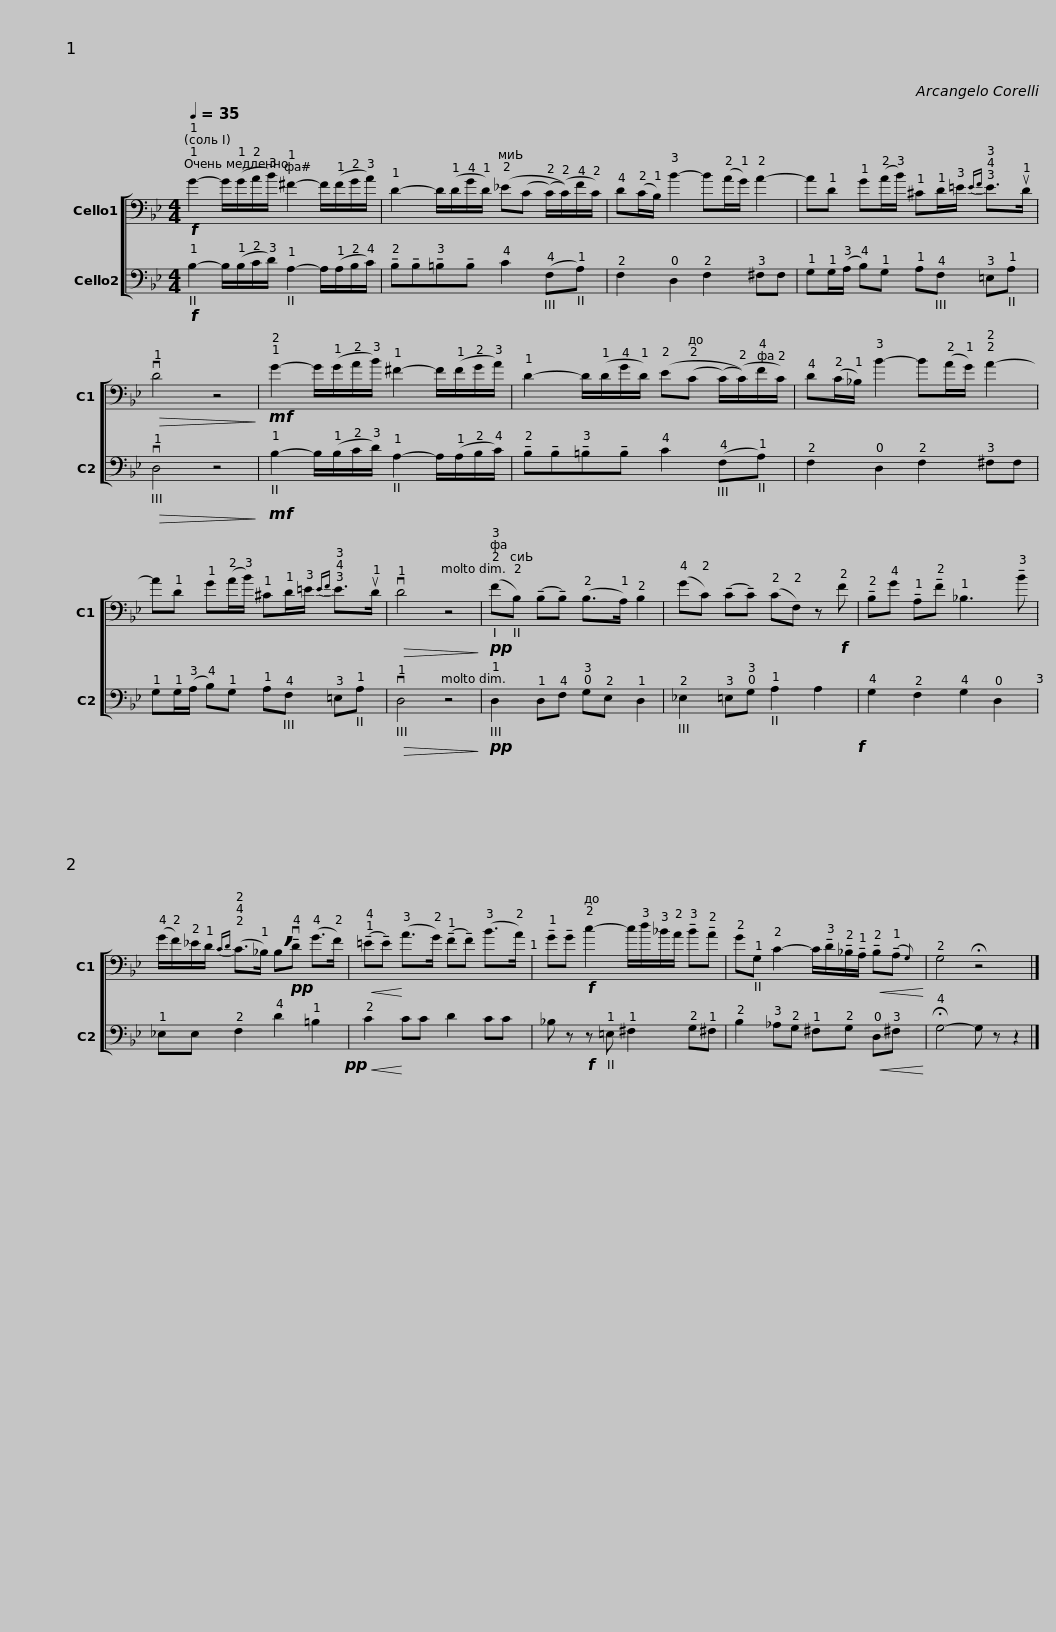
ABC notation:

X:1
%%score [ 1 2 ]
L:1/8
Q:1/4=35
M:4/4
I:linebreak $
K:Bb
V:1 bass
V:2 bass
V:1
!f! G2- G/(G/A/B/) ^F2- F/(F/G/A/) | D2- D/(D/G/D/) (_E(C (C/)(C/))F/C/) | D(C/B,/) B2- B(A/G/) A2- |$ AD G(A/B/) ^CD/=E/{EF} E>uD |!>(! vD4 z4!>)! | %5
!mf! G2- G/(G/A/B/) ^F2- F/(F/G/A/) | D2- D/(D/G/D/) (E(C (C/)(C/))F/C/) |$ D(C/_B,/) B2- B(A/G/) A2- | AD G(A/B/) ^CD/=E/{EF} E>uD |!>(! vD4 z4!>)! | %10
!pp! (FB,) (!tenuto!B,!tenuto!B,) (B,>A,) B,2 | (GC) (!tenuto!C!tenuto!C) (CF,) z!f! F |$ !tenuto!B,G !tenuto!A,!tenuto!F _B,3 !tenuto!B | (G/F/)_E/D/{CD} (C>_B,) !breath!B,!pp!!tenuto!vD (G>F) |!<(! (!tenuto!=E!tenuto!E)!<)! (A>G) (!tenuto!F!tenuto!F) (B>A) |$ %15
 !tenuto!G!tenuto!G!f! c2- c/d/_B/A/ !tenuto!B!tenuto!A | GG, C2- C/!tenuto!D/!tenuto!_B,/!tenuto!A,/!<(! !tenuto!B,(!tenuto!A,{G,)}!<)! | G,4 !fermata!z4 |] %18
V:2
!f! B,2- B,/(B,/C/D/) A,2- A,/(A,/B,/C/) | !tenuto!B,!tenuto!B,!tenuto!=B,!tenuto!B, C2 (F,A,) | F,2 D,2 F,2 ^F,F, |$ G,G,/(A,/ B,)G, A,F, =E,A, |!>(! vD,4 z4!>)! | %5
!mf! B,2- B,/(B,/C/D/) A,2- A,/(A,/B,/C/) | !tenuto!B,!tenuto!B,!tenuto!=B,!tenuto!B, C2 (F,A,) |$ F,2 D,2 F,2 ^F,F, | G,G,/(A,/ B,)G, A,F, =E,A, |!>(! vD,4 z4!>)! | %10
!pp! D,2 D,F, G,E, D,2 | _E,2 =E,G, A,2 A,2!f! |$ G,2 F,2 G,2 D,2 | _E,E, F,2 D2 =B,2!pp! |!<(! C2!<)! CC D2 CC |$ %15
 _B, z!f! z =E, ^F,2 G,^F, | B,2 _A,G, ^F,G,!<(! D,^F,!<)! | !fermata!G,4- G, z z2 |] %18
